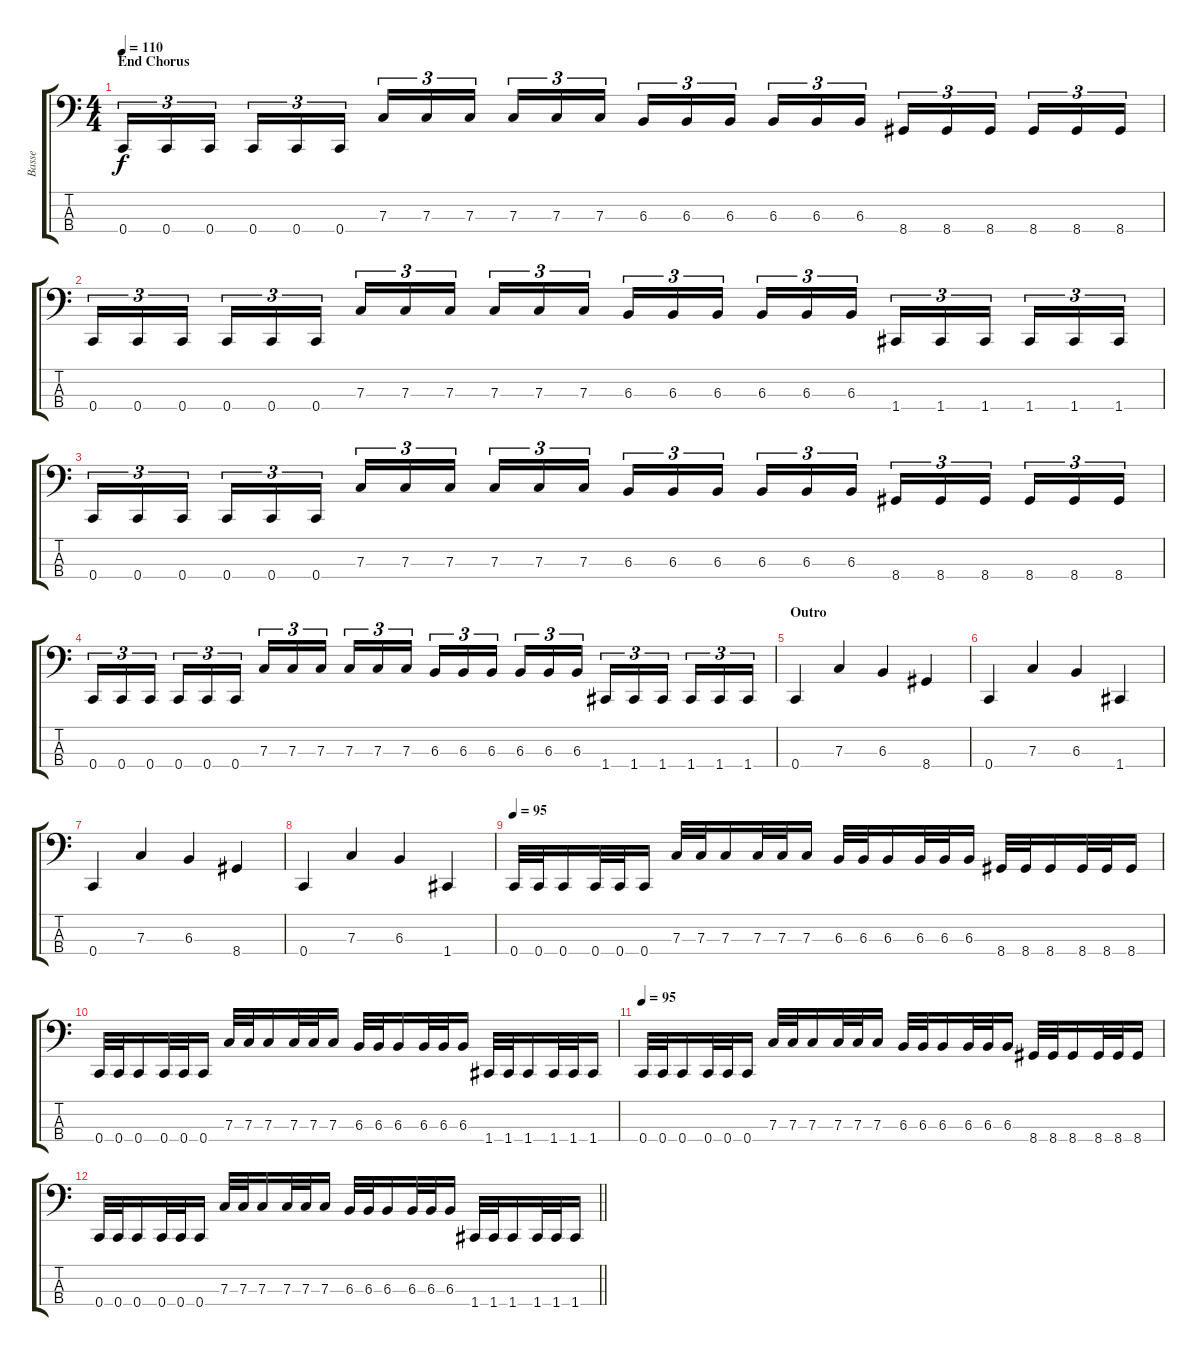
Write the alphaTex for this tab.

\track ("Basse" "Basse") {instrument electricbasspick}
\staff {score tabs}
\tuning (Eb2 Bb1 F1 C1) {hide}
\ts (4 4)
\section ("" "End Chorus")
\tempo 110
\clef f4
\ks c
0.4.16{tu (3 2) dy f} 0.4.16{tu (3 2)} 0.4.16{tu (3 2)} 0.4.16{tu (3 2)} 0.4.16{tu (3 2)} 0.4.16{tu (3 2)} 7.3.16{tu (3 2)} 7.3.16{tu (3 2)} 7.3.16{tu (3 2)} 7.3.16{tu (3 2)} 7.3.16{tu (3 2)} 7.3.16{tu (3 2)} 6.3.16{tu (3 2)} 6.3.16{tu (3 2)} 6.3.16{tu (3 2)} 6.3.16{tu (3 2)} 6.3.16{tu (3 2)} 6.3.16{tu (3 2)} 8.4.16{tu (3 2)} 8.4.16{tu (3 2)} 8.4.16{tu (3 2)} 8.4.16{tu (3 2)} 8.4.16{tu (3 2)} 8.4.16{tu (3 2)} |
0.4.16{tu (3 2)} 0.4.16{tu (3 2)} 0.4.16{tu (3 2)} 0.4.16{tu (3 2)} 0.4.16{tu (3 2)} 0.4.16{tu (3 2)} 7.3.16{tu (3 2)} 7.3.16{tu (3 2)} 7.3.16{tu (3 2)} 7.3.16{tu (3 2)} 7.3.16{tu (3 2)} 7.3.16{tu (3 2)} 6.3.16{tu (3 2)} 6.3.16{tu (3 2)} 6.3.16{tu (3 2)} 6.3.16{tu (3 2)} 6.3.16{tu (3 2)} 6.3.16{tu (3 2)} 1.4.16{tu (3 2)} 1.4.16{tu (3 2)} 1.4.16{tu (3 2)} 1.4.16{tu (3 2)} 1.4.16{tu (3 2)} 1.4.16{tu (3 2)} |
0.4.16{tu (3 2)} 0.4.16{tu (3 2)} 0.4.16{tu (3 2)} 0.4.16{tu (3 2)} 0.4.16{tu (3 2)} 0.4.16{tu (3 2)} 7.3.16{tu (3 2)} 7.3.16{tu (3 2)} 7.3.16{tu (3 2)} 7.3.16{tu (3 2)} 7.3.16{tu (3 2)} 7.3.16{tu (3 2)} 6.3.16{tu (3 2)} 6.3.16{tu (3 2)} 6.3.16{tu (3 2)} 6.3.16{tu (3 2)} 6.3.16{tu (3 2)} 6.3.16{tu (3 2)} 8.4.16{tu (3 2)} 8.4.16{tu (3 2)} 8.4.16{tu (3 2)} 8.4.16{tu (3 2)} 8.4.16{tu (3 2)} 8.4.16{tu (3 2)} |
0.4.16{tu (3 2)} 0.4.16{tu (3 2)} 0.4.16{tu (3 2)} 0.4.16{tu (3 2)} 0.4.16{tu (3 2)} 0.4.16{tu (3 2)} 7.3.16{tu (3 2)} 7.3.16{tu (3 2)} 7.3.16{tu (3 2)} 7.3.16{tu (3 2)} 7.3.16{tu (3 2)} 7.3.16{tu (3 2)} 6.3.16{tu (3 2)} 6.3.16{tu (3 2)} 6.3.16{tu (3 2)} 6.3.16{tu (3 2)} 6.3.16{tu (3 2)} 6.3.16{tu (3 2)} 1.4.16{tu (3 2)} 1.4.16{tu (3 2)} 1.4.16{tu (3 2)} 1.4.16{tu (3 2)} 1.4.16{tu (3 2)} 1.4.16{tu (3 2)} |
\section ("" "Outro")
0.4.4 7.3.4 6.3.4 8.4.4 |
0.4.4 7.3.4 6.3.4 1.4.4 |
0.4.4 7.3.4 6.3.4 8.4.4 |
0.4.4 7.3.4 6.3.4 1.4.4 |
\tempo 95
0.4.32 0.4.32 0.4.16 0.4.32 0.4.32 0.4.16 7.3.32 7.3.32 7.3.16 7.3.32 7.3.32 7.3.16 6.3.32 6.3.32 6.3.16 6.3.32 6.3.32 6.3.16 8.4.32 8.4.32 8.4.16 8.4.32 8.4.32 8.4.16 |
0.4.32 0.4.32 0.4.16 0.4.32 0.4.32 0.4.16 7.3.32 7.3.32 7.3.16 7.3.32 7.3.32 7.3.16 6.3.32 6.3.32 6.3.16 6.3.32 6.3.32 6.3.16 1.4.32 1.4.32 1.4.16 1.4.32 1.4.32 1.4.16 |
\tempo 95
0.4.32 0.4.32 0.4.16 0.4.32 0.4.32 0.4.16 7.3.32 7.3.32 7.3.16 7.3.32 7.3.32 7.3.16 6.3.32 6.3.32 6.3.16 6.3.32 6.3.32 6.3.16 8.4.32 8.4.32 8.4.16 8.4.32 8.4.32 8.4.16 |
\barLineRight lightlight
0.4.32 0.4.32 0.4.16 0.4.32 0.4.32 0.4.16 7.3.32 7.3.32 7.3.16 7.3.32 7.3.32 7.3.16 6.3.32 6.3.32 6.3.16 6.3.32 6.3.32 6.3.16 1.4.32 1.4.32 1.4.16 1.4.32 1.4.32 1.4.16
